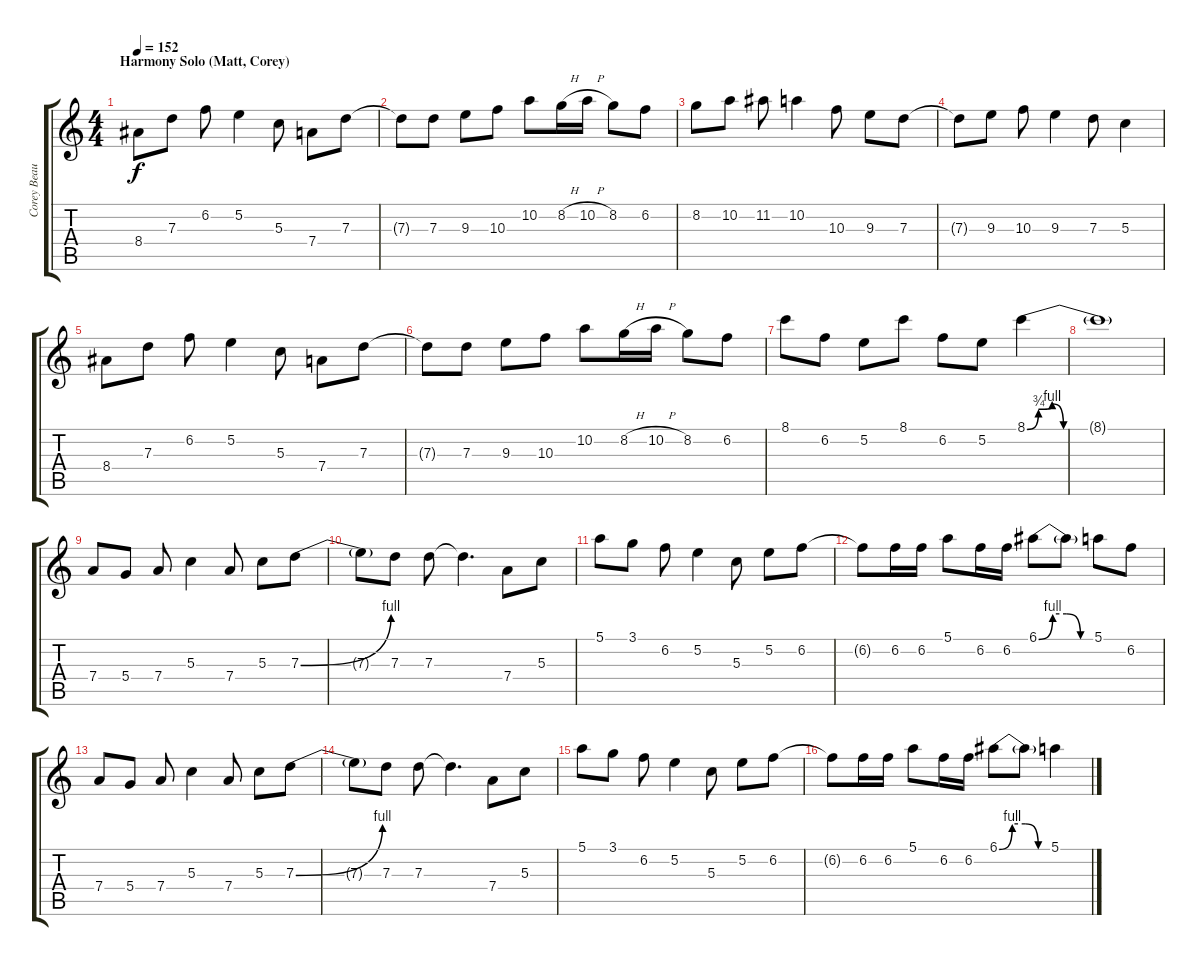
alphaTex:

\track ("Corey Beaulieu" "Corey Beau") {instrument overdrivenguitar}
\staff {score tabs}
\tuning (E4 B3 G3 D3 A2 D2) {hide}
\ts (4 4)
\section ("" "Harmony Solo (Matt, Corey)")
\tempo 152
\clef g2
\ks c
8.4.8{dy f} 7.3.8 6.2.8 5.2.4 5.3.8 7.4.8 7.3.8 |
7.3{t}.8 7.3.8 9.3.8 10.3.8 10.2.8 8.2{h}.16 10.2{h}.16 8.2.8 6.2.8 |
8.2.8 10.2.8 11.2.8 10.2.4 10.3.8 9.3.8 7.3.8 |
7.3{t}.8 9.3.8 10.3.8 9.3.4 7.3.8 5.3.4 |
8.4.8 7.3.8 6.2.8 5.2.4 5.3.8 7.4.8 7.3.8 |
7.3{t}.8 7.3.8 9.3.8 10.3.8 10.2.8 8.2{h}.16 10.2{h}.16 8.2.8 6.2.8 |
8.1.8 6.2.8 5.2.8 8.1.8 6.2.8 5.2.8 8.1{be (custom 0 0 5 3 11 4 16 0 30 0 45 0 60 0)}.4 |
8.1{t}.1 |
7.4.8 5.4.8 7.4.8 5.3.4 7.4.8 5.3.8 7.3{be (bend 0 0 60 4)}.8 |
7.3{t}.8 7.3.8 7.3.8 7.3{t}.4{d} 7.4.8 5.3.8 |
5.1.8 3.1.8 6.2.8 5.2.4 5.3.8 5.2.8 6.2.8 |
6.2{t}.8 6.2.16 6.2.16 5.1.8 6.2.16 6.2.16 6.1{be (custom 0 0 15 4 30 4 45 0 60 0)}.8 6.1{t}.8 5.1.8 6.2.8 |
7.4.8 5.4.8 7.4.8 5.3.4 7.4.8 5.3.8 7.3{be (bend 0 0 60 4)}.8 |
7.3{t}.8 7.3.8 7.3.8 7.3{t}.4{d} 7.4.8 5.3.8 |
5.1.8 3.1.8 6.2.8 5.2.4 5.3.8 5.2.8 6.2.8 |
6.2{t}.8 6.2.16 6.2.16 5.1.8 6.2.16 6.2.16 6.1{be (custom 0 0 15 4 30 4 45 0 60 0)}.8 6.1{t}.8 5.1.4
